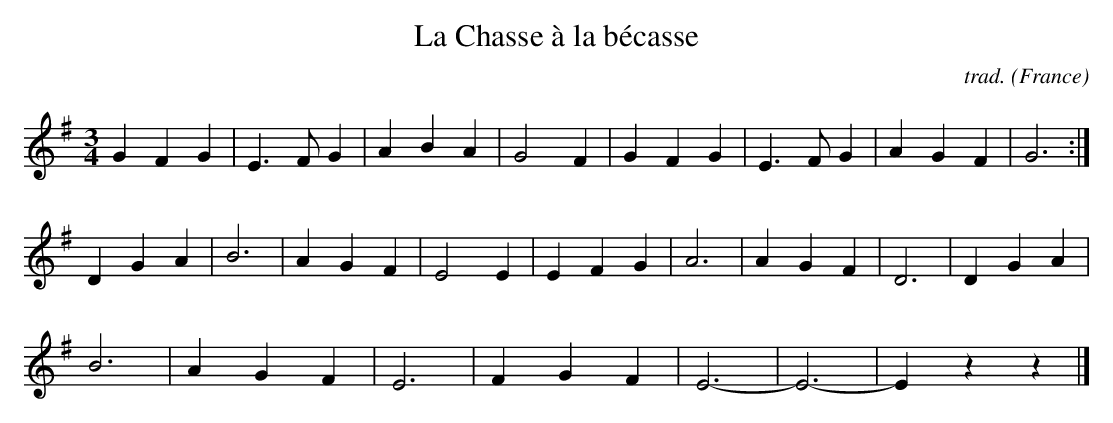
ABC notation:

X:1
T:La Chasse \`a la b\'ecasse
C:trad.
O:France
M:3/4
L:1/4
K:G major
G F G | E3/ F/ G | A B A | G2 F | G F G | E3/ F/ G | A G F | G3 :|
D G A | B3 | A G F | E2 E | E F G | A3 | A G F | D3 | D G A |
B3 | A G F | E3 | F G F | E3- | E3 - | E z z |]
